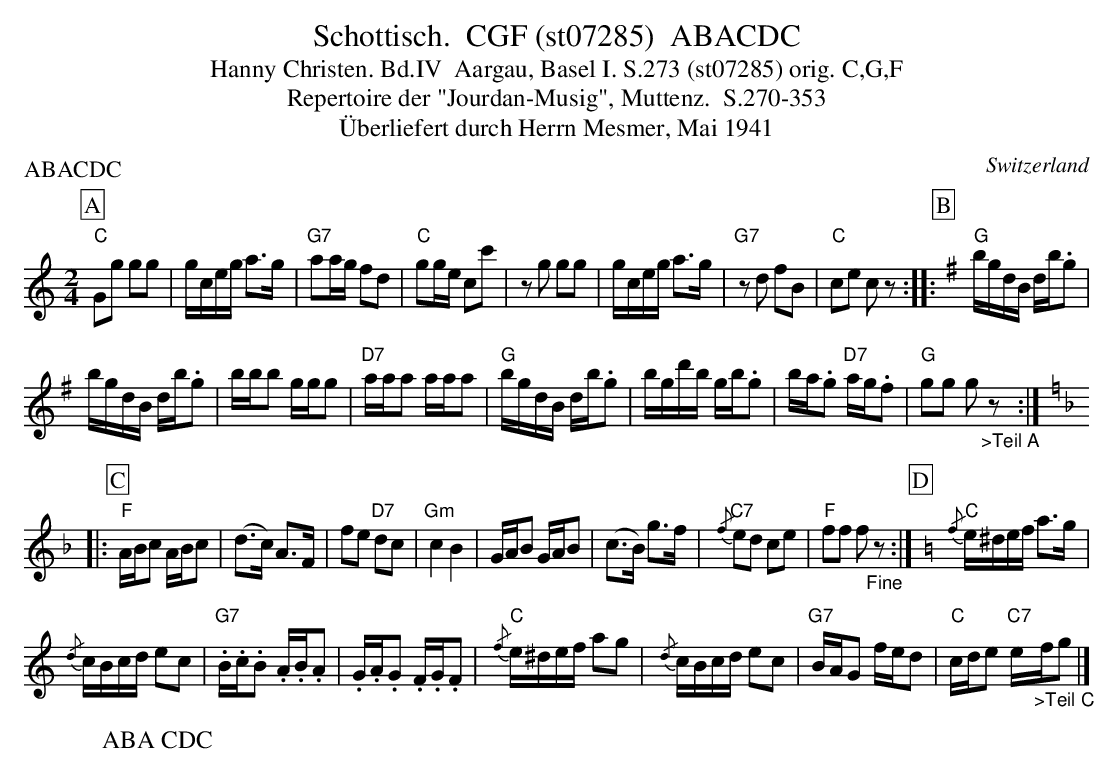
X:1
T:Schottisch.  CGF (st07285)  ABACDC
T:Hanny Christen. Bd.IV  Aargau, Basel I. S.273 (st07285) orig. C,G,F
T: Repertoire der "Jourdan-Musig", Muttenz.  S.270-353
T:Überliefert durch Herrn Mesmer, Mai 1941
P:ABACDC
M:2/4
L:1/8
O:Switzerland
K:C major
[P:A] "C"Gg gg | g/c/e/g/ a>g | "G7"aa/g/ fd | "C"gg/e/ cc' | zg gg | g/c/e/g/ a>g | "G7"zd fB | "C"ce cz :: [P:B] [K:G]  [L:1/16] "G"bgdB db.g2 |
bgdB db.g2 | bbb2 ggg2 | "D7"aaa2 aaa2 | "G"bgdB db.g2 | bgd'b gb.g2 | ba.g2 "D7"ag.f2 | "G"g2g2 g2"_>Teil A"z2 :: [P:C] [K:F] [L:1/8]
"F"A/B/c A/B/c | (d>c) A>F | fe "D7"dc | "Gm"c2B2 | G/A/B G/A/B | (c>B) g>f | {/f}"C7"ed ce | "F"ff f"_Fine"z :|  [P:D] [K:C] [L:1/16]  {/f}"C"e^def a3g |
{/d}cBcd e2c2 | "G7".B.c.B2 .A.B.A2 | .G.A.G2 .F.G.F2  | {/f}"C"e^def a2g2 | {/d}cBcd e2c2 | "G7"BAG2 fed2 | "C"cde2 "C7"e"_>Teil C"fg2  |]
W:ABA CDC
